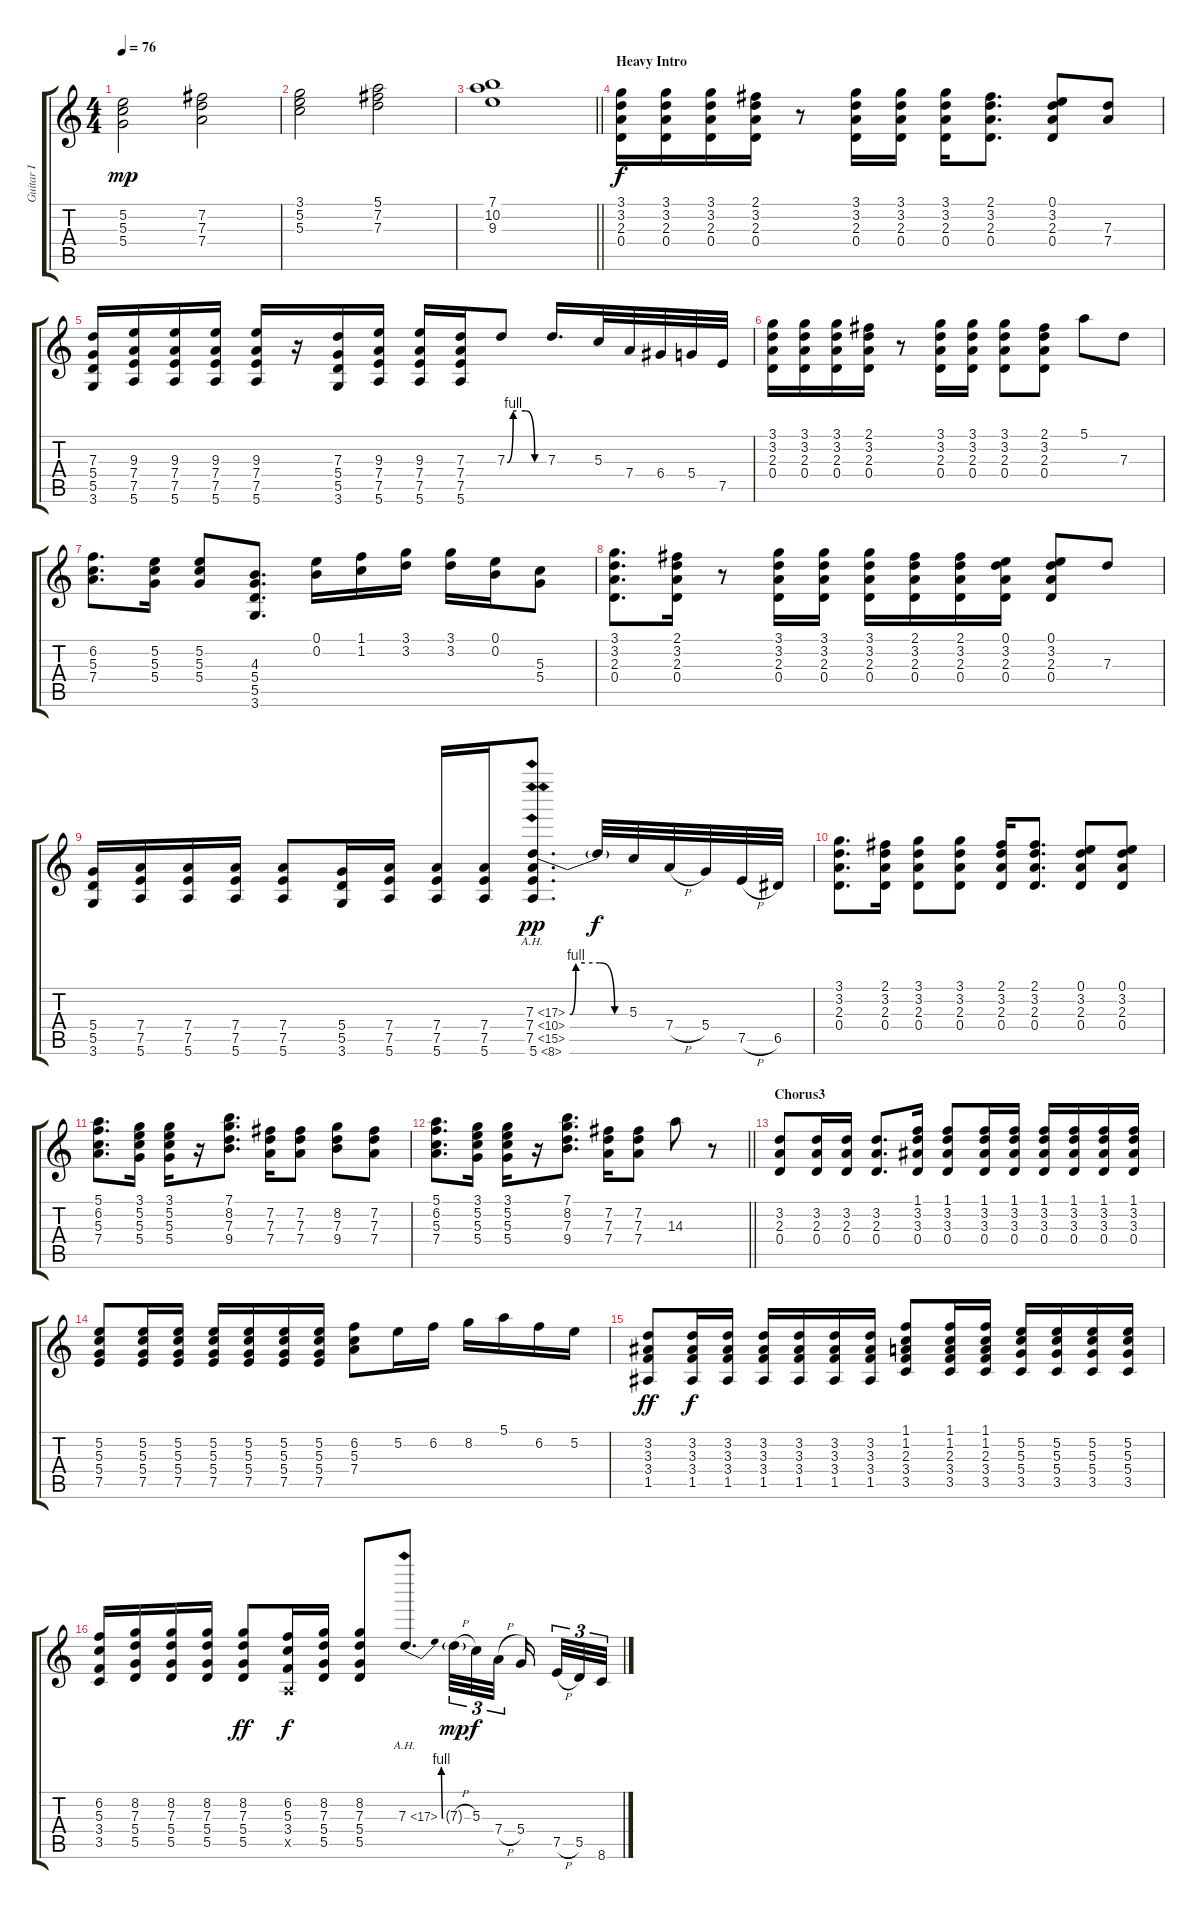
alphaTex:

\track ("Guitar I" "Guitar I") {instrument overdrivenguitar}
\staff {score tabs}
\tuning (E4 B3 G3 D3 A2 E2) {hide}
\ts (4 4)
\tempo 76
\clef g2
\ks c
(5.2 5.3 5.4).2{dy mp} (7.2 7.3 7.4).2 |
(3.1 5.2 5.3).2 (5.1 7.2 7.3).2 |
\barLineRight lightlight
(7.1 10.2 9.3).1 |
\section ("" "Heavy Intro")
(3.1 3.2 2.3 0.4).16{dy f} (3.1 3.2 2.3 0.4).16 (3.1 3.2 2.3 0.4).16 (2.1 3.2 2.3 0.4).16 r.8 (3.1 3.2 2.3 0.4).16 (3.1 3.2 2.3 0.4).16 (3.1 3.2 2.3 0.4).16 (2.1 3.2 2.3 0.4).8{d} (0.1 3.2 2.3 0.4).8 (7.3 7.4).8 |
(7.3 5.4 5.5 3.6).16 (9.3 7.4 7.5 5.6).16 (9.3 7.4 7.5 5.6).16 (9.3 7.4 7.5 5.6).16 (9.3 7.4 7.5 5.6).16 r.16 (7.3 5.4 5.5 3.6).16 (9.3 7.4 7.5 5.6).16 (9.3 7.4 7.5 5.6).16 (7.3 7.4 7.5 5.6).16 7.3{be (custom 0 0 10 4 15 4 30 4 45 0 60 0)}.8 7.3.16{d} 5.3.32 7.4.32 6.4.32 5.4.32 7.5.32 |
(3.1 3.2 2.3 0.4).16 (3.1 3.2 2.3 0.4).16 (3.1 3.2 2.3 0.4).16 (2.1 3.2 2.3 0.4).16 r.8 (3.1 3.2 2.3 0.4).16 (3.1 3.2 2.3 0.4).16 (3.1 3.2 2.3 0.4).8 (2.1 3.2 2.3 0.4).8 5.1.8 7.3.8 |
(6.2 5.3 7.4).8{d} (5.2 5.3 5.4).16 (5.2 5.3 5.4).8 (4.3 5.4 5.5 3.6).8{d} (0.1 0.2).16 (1.1 1.2).16 (3.1 3.2).16 (3.1 3.2).16 (0.1 0.2).16 (5.3 5.4).8 |
(3.1 3.2 2.3 0.4).8{d} (2.1 3.2 2.3 0.4).16 r.8 (3.1 3.2 2.3 0.4).16 (3.1 3.2 2.3 0.4).16 (3.1 3.2 2.3 0.4).16 (2.1 3.2 2.3 0.4).16 (2.1 3.2 2.3 0.4).16 (0.1 3.2 2.3 0.4).16 (0.1 3.2 2.3 0.4).8 7.3.8 |
(5.4 5.5 3.6).16 (7.4 7.5 5.6).16 (7.4 7.5 5.6).16 (7.4 7.5 5.6).16 (7.4 7.5 5.6).8 (5.4 5.5 3.6).16 (7.4 7.5 5.6).16 (7.4 7.5 5.6).16 (7.4 7.5 5.6).16 (7.3{be (custom 0 0 6 4 15 4 30 4 45 0 60 0) ah 10} 7.4{ah 3} 7.5{ah 8} 5.6{ah 3}).8{d dy pp} 7.3{t}.32{dy f} 5.3.32 7.4{h}.32 5.4.32 7.5{h}.32 6.5.32 |
(3.1 3.2 2.3 0.4).8{d} (2.1 3.2 2.3 0.4).16 (3.1 3.2 2.3 0.4).8 (3.1 3.2 2.3 0.4).8 (2.1 3.2 2.3 0.4).16 (2.1 3.2 2.3 0.4).8{d} (0.1 3.2 2.3 0.4).8 (0.1 3.2 2.3 0.4).8 |
(5.1 6.2 5.3 7.4).8{d} (3.1 5.2 5.3 5.4).16 (3.1 5.2 5.3 5.4).16 r.16 (7.1 8.2 7.3 9.4).8{d} (7.2 7.3 7.4).16 (7.2 7.3 7.4).8 (8.2 7.3 9.4).8 (7.2 7.3 7.4).8 |
\barLineRight lightlight
(5.1 6.2 5.3 7.4).8{d} (3.1 5.2 5.3 5.4).16 (3.1 5.2 5.3 5.4).16 r.16 (7.1 8.2 7.3 9.4).8{d} (7.2 7.3 7.4).16 (7.2 7.3 7.4).8 14.3.8 r.8 |
\section ("" "Chorus3")
(3.2 2.3 0.4).8 (3.2 2.3 0.4).16 (3.2 2.3 0.4).16 (3.2 2.3 0.4).8{d} (1.1 3.2 3.3 0.4).16 (1.1 3.2 3.3 0.4).8 (1.1 3.2 3.3 0.4).16 (1.1 3.2 3.3 0.4).16 (1.1 3.2 3.3 0.4).16 (1.1 3.2 3.3 0.4).16 (1.1 3.2 3.3 0.4).16 (1.1 3.2 3.3 0.4).16 |
(5.2 5.3 5.4 7.5).8 (5.2 5.3 5.4 7.5).16 (5.2 5.3 5.4 7.5).16 (5.2 5.3 5.4 7.5).16 (5.2 5.3 5.4 7.5).16 (5.2 5.3 5.4 7.5).16 (5.2 5.3 5.4 7.5).16 (6.2 5.3 7.4).8 5.2.16 6.2.16 8.2.16 5.1.16 6.2.16 5.2.16 |
(3.2 3.3 3.4 1.5).8{dy ff} (3.2 3.3 3.4 1.5).16{dy f} (3.2 3.3 3.4 1.5).16 (3.2 3.3 3.4 1.5).16 (3.2 3.3 3.4 1.5).16 (3.2 3.3 3.4 1.5).16 (3.2 3.3 3.4 1.5).16 (1.1 1.2 2.3 3.4 3.5).8 (1.1 1.2 2.3 3.4 3.5).16 (1.1 1.2 2.3 3.4 3.5).16 (5.2 5.3 5.4 3.5).16 (5.2 5.3 5.4 3.5).16 (5.2 5.3 5.4 3.5).16 (5.2 5.3 5.4 3.5).16 |
(6.2 5.3 3.4 3.5).16 (8.2 7.3 5.4 5.5).16 (8.2 7.3 5.4 5.5).16 (8.2 7.3 5.4 5.5).16 (8.2 7.3 5.4 5.5).8{dy ff} (6.2 5.3 3.4 0.5{x}).16{dy f} (8.2 7.3 5.4 5.5).16 (8.2 7.3 5.4 5.5).8 7.3{be (bend 0 0 60 4) ah 10}.8{d} 7.3{h g}.32{tu (3 2) dy mp} 5.3.32{tu (3 2) dy f} 7.4{h}.32{tu (3 2) beam splitsecondary} 5.4.16{beam splitsecondary} 7.5{h}.32{tu (3 2)} 5.5.32{tu (3 2)} 8.6.32{tu (3 2)}
